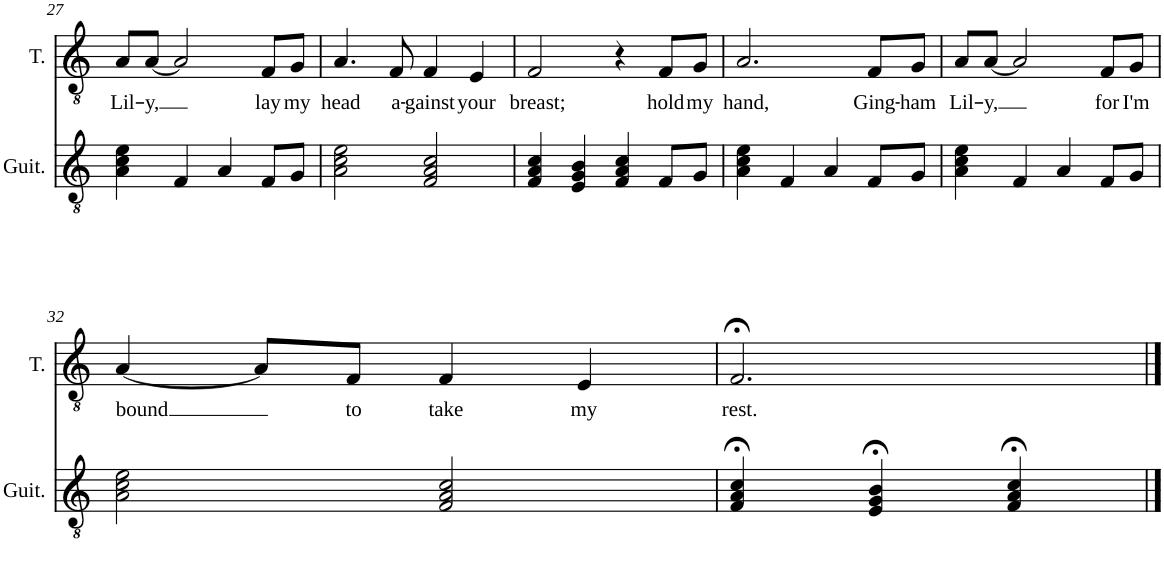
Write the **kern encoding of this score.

**kern	**kern	**text
*part2	*part1	*part1
*staff2	*staff1	*staff1
*I"Acoustic Guitar	*I"Tenor	*
*I'Guit.	*I'T.	*
!!LO:PB:g=z
*clefGv2	*clefGv2	*
*k[]	*k[]	*
*M4/4	*M4/4	*
=27	=27	=27
!	!	!LO:LY:b
4A\ 4c\ 4e\	8A/L	Lil-
!	!	!LO:LY:b
.	[8A/J	-y,
4F/	2A/]	.
4A/	.	.
!	!	!LO:LY:b
8F/L	8F/L	lay
!	!	!LO:LY:b
8G/J	8G/J	my
=28	=28	=28
!	!	!LO:LY:b
2A\ 2c\ 2e\	4.A/	head
!	!	!LO:LY:b
.	8F/	a-
!	!	!LO:LY:b
2F/ 2A/ 2c/	4F/	-gainst
!	!	!LO:LY:b
.	4E/	your
=29	=29	=29
!	!	!LO:LY:b
4F/ 4A/ 4c/	2F/	breast;
4E/ 4G/ 4B/	.	.
4F/ 4A/ 4c/	4r	.
!	!	!LO:LY:b
8F/L	8F/L	hold
!	!	!LO:LY:b
8G/J	8G/J	my
=30	=30	=30
!	!	!LO:LY:b
4A\ 4c\ 4e\	2.A/	hand,
4F/	.	.
4A/	.	.
!	!	!LO:LY:b
8F/L	8F/L	Ging-
!	!	!LO:LY:b
8G/J	8G/J	ham
=31	=31	=31
!	!	!LO:LY:b
4A\ 4c\ 4e\	8A/L	Lil-
!	!	!LO:LY:b
.	[8A/J	-y,
4F/	2A/]	.
4A/	.	.
!	!	!LO:LY:b
8F/L	8F/L	for
!	!	!LO:LY:b
8G/J	8G/J	I'm
!!LO:LB:g=z
=32	=32	=32
!	!	!LO:LY:b
2A\ 2c\ 2e\	[4A/	bound
.	8A/L]	.
!	!	!LO:LY:b
.	8F/J	to
!	!	!LO:LY:b
2F/ 2A/ 2c/	4F/	take
!	!	!LO:LY:b
.	4E/	my
=33	=33	=33
!	!	!LO:LY:b
4F/;< 4A/;< 4c/;<	2.F;</	rest.
4E/;< 4G/;< 4B/;<	.	.
4F/;< 4A/;< 4c/;<	.	.
==	==	==
*-	*-	*-
